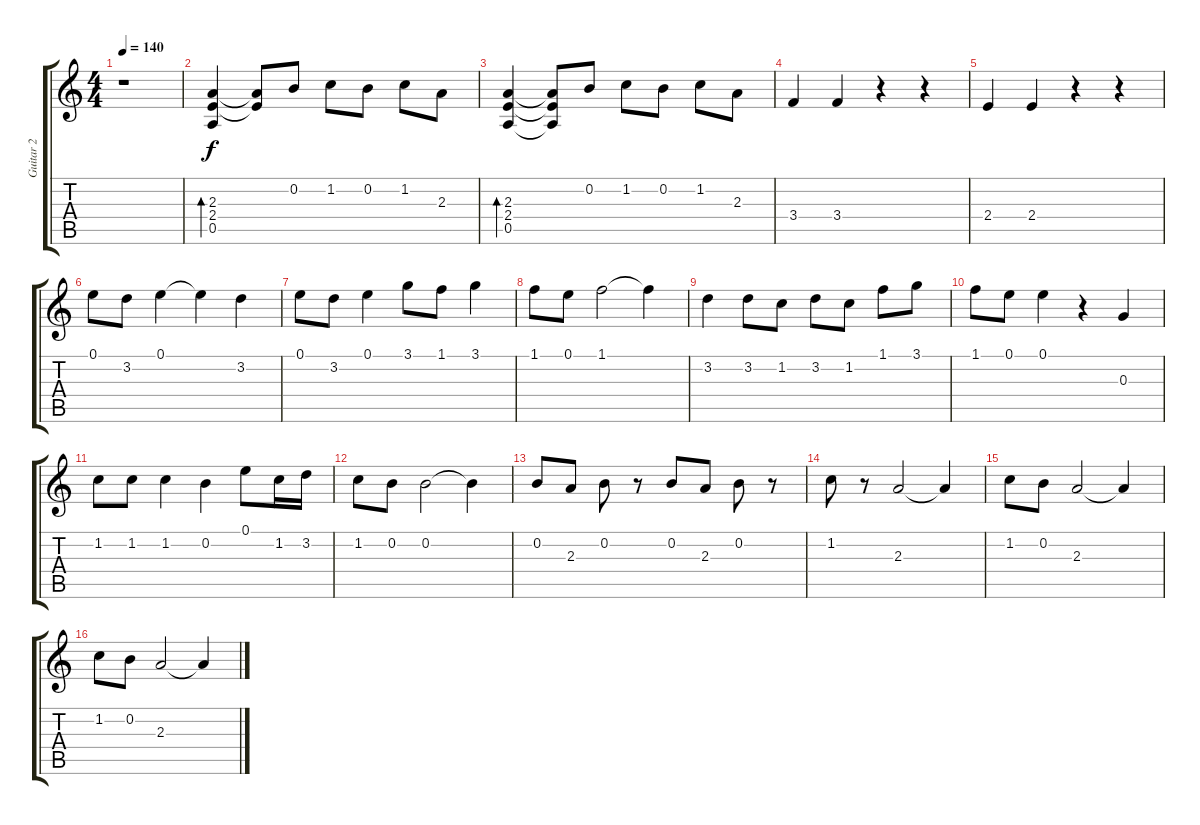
\track ("Guitar 2" "Guitar 2") {instrument acousticguitarsteel}
\staff {score tabs}
\tuning (E4 B3 G3 D3 A2 D2) {hide}
\ts (4 4)
\tempo 140
\clef g2
\ks c
r.1{dy f} |
(2.3 2.4 0.5).4{bd 60} (2.3{t} 2.4{t}).8 0.2.8 1.2.8 0.2.8 1.2.8 2.3.8 |
(2.3 2.4 0.5).4{bd 60} (2.3{t} 2.4{t} 0.5{t}).8 0.2.8 1.2.8 0.2.8 1.2.8 2.3.8 |
3.4.4 3.4.4 r.4 r.4 |
2.4.4 2.4.4 r.4 r.4 |
0.1.8 3.2.8 0.1.4 0.1{t}.4 3.2.4 |
0.1.8 3.2.8 0.1.4 3.1.8 1.1.8 3.1.4 |
1.1.8 0.1.8 1.1.2 1.1{t}.4 |
3.2.4 3.2.8 1.2.8 3.2.8 1.2.8 1.1.8 3.1.8 |
1.1.8 0.1.8 0.1.4 r.4 0.3.4 |
1.2.8 1.2.8 1.2.4 0.2.4 0.1.8 1.2.16 3.2.16 |
1.2.8 0.2.8 0.2.2 0.2{t}.4 |
0.2.8 2.3.8 0.2.8 r.8 0.2.8 2.3.8 0.2.8 r.8 |
1.2.8 r.8 2.3.2 2.3{t}.4 |
1.2.8 0.2.8 2.3.2 2.3{t}.4 |
1.2.8 0.2.8 2.3.2 2.3{t}.4
